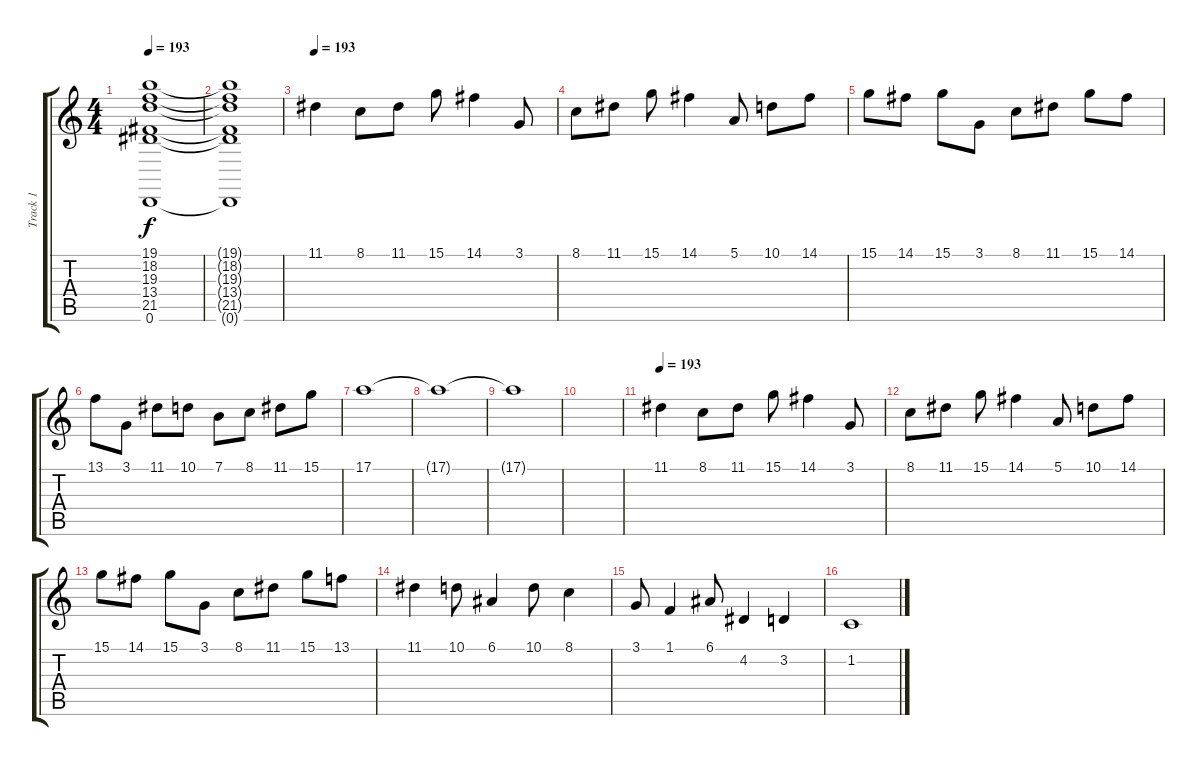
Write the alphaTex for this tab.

\track ("Track 1" "Track 1") {instrument stringensemble1}
\staff {score tabs}
\tuning (E4 B3 G3 D3 A2 D2) {hide}
\ts (4 4)
\tempo 193
\clef g2
\ks c
(19.1 18.2{t} 19.3{t} 13.4{t} 21.5{t} 0.6{t}).1{dy f} |
(19.1{t} 18.2{t} 19.3{t} 13.4{t} 21.5{t} 0.6{t}).1 |
\tempo 193
11.1.4 8.1.8 11.1.8 15.1.8 14.1.4 3.1.8 |
8.1.8 11.1.8 15.1.8 14.1.4 5.1.8 10.1.8 14.1.8 |
15.1.8 14.1.8 15.1.8 3.1.8 8.1.8 11.1.8 15.1.8 14.1.8 |
13.1.8 3.1.8 11.1.8 10.1.8 7.1.8 8.1.8 11.1.8 15.1.8 |
17.1.1 |
17.1{t}.1 |
17.1{t}.1 |
|
\tempo 193
11.1.4 8.1.8 11.1.8 15.1.8 14.1.4 3.1.8 |
8.1.8 11.1.8 15.1.8 14.1.4 5.1.8 10.1.8 14.1.8 |
15.1.8 14.1.8 15.1.8 3.1.8 8.1.8 11.1.8 15.1.8 13.1.8 |
11.1.4 10.1.8 6.1.4 10.1.8 8.1.4 |
3.1.8 1.1.4 6.1.8 4.2.4 3.2.4 |
1.2.1
